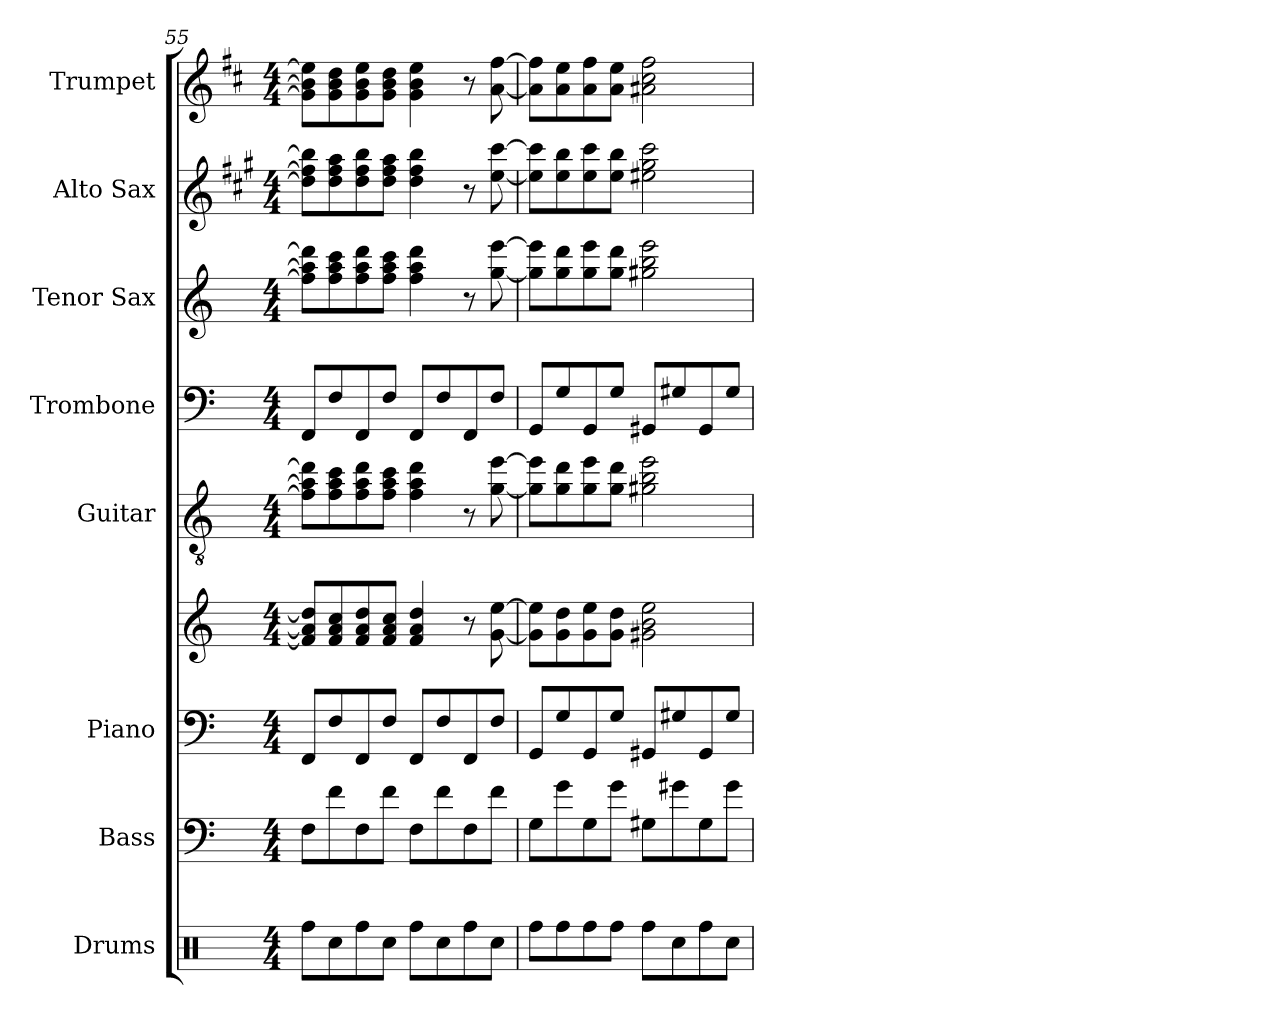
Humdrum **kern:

**kern	**kern	**kern	**kern	**kern	**kern	**kern	**kern	**kern
*part8	*part7	*part6	*part6	*part5	*part4	*part3	*part2	*part1
*staff9	*staff8	*staff7	*staff6	*staff5	*staff4	*staff3	*staff2	*staff1
*I"Drums	*I"Bass	*I"Piano	*	*I"Guitar	*I"Trombone	*I"Tenor Sax	*I"Alto Sax	*I"Trumpet
*I'Drums	*I'Bass	*I'Piano	*	*I'Gtr.	*I'Tbn.	*I'Tenor	*I'Alto	*I'Tpt.
!!LO:PB:g=z
*clefX	*clefF4	*clefF4	*clefG2	*clefGv2	*clefF4	*clefG2	*clefG2	*clefG2
*	*ITrd7c12	*	*	*	*	*ITrd8c14	*ITrd5c9	*ITrd1c2
*k[]	*k[]	*k[]	*k[]	*k[]	*k[]	*k[]	*k[]	*k[]
*M4/4	*M4/4	*M4/4	*M4/4	*M4/4	*M4/4	*M4/4	*M4/4	*M4/4
=55	=55	=55	=55	=55	=55	=55	=55	=55
8Rff\L	8FF\L	8FF/L	8f/] 8a/] 8dd/]L	8f\] 8a\] 8dd\]L	8FF/L	8f\] 8a\] 8dd\]L	8f\] 8a\] 8dd\]L	8f\] 8a\] 8dd\]L
8Rcc\	8F\	8F/	8f/ 8a/ 8cc/	8f\ 8a\ 8cc\	8F/	8f\ 8a\ 8cc\	8f\ 8a\ 8cc\	8f\ 8a\ 8cc\
8Rff\	8FF\	8FF/	8f/ 8a/ 8dd/	8f\ 8a\ 8dd\	8FF/	8f\ 8a\ 8dd\	8f\ 8a\ 8dd\	8f\ 8a\ 8dd\
8Rcc\J	8F\J	8F/J	8f/ 8a/ 8cc/J	8f\ 8a\ 8cc\J	8F/J	8f\ 8a\ 8cc\J	8f\ 8a\ 8cc\J	8f\ 8a\ 8cc\J
8Rff\L	8FF\L	8FF/L	4f/ 4a/ 4dd/	4f\ 4a\ 4dd\	8FF/L	4f\ 4a\ 4dd\	4f\ 4a\ 4dd\	4f\ 4a\ 4dd\
8Rcc\	8F\	8F/	.	.	8F/	.	.	.
8Rff\	8FF\	8FF/	8r	8r	8FF/	8r	8r	8r
8Rcc\J	8F\J	8F/J	[8g\ [8ee\	[8g\ [8ee\	8F/J	[8g\ [8ee\	[8g\ [8ee\	[8g\ [8ee\
=56	=56	=56	=56	=56	=56	=56	=56	=56
8Rff\L	8GG\L	8GG/L	8g\] 8ee\]L	8g\] 8ee\]L	8GG/L	8g\] 8ee\]L	8g\] 8ee\]L	8g\] 8ee\]L
8Rff\	8G\	8G/	8g\ 8dd\	8g\ 8dd\	8G/	8g\ 8dd\	8g\ 8dd\	8g\ 8dd\
8Rff\	8GG\	8GG/	8g\ 8ee\	8g\ 8ee\	8GG/	8g\ 8ee\	8g\ 8ee\	8g\ 8ee\
8Rff\J	8G\J	8G/J	8g\ 8dd\J	8g\ 8dd\J	8G/J	8g\ 8dd\J	8g\ 8dd\J	8g\ 8dd\J
8Rff\L	8GG#X\L	8GG#X/L	2g#X\ 2b\ 2ee\	2g#X\ 2b\ 2ee\	8GG#X/L	2g#X\ 2b\ 2ee\	2g#X\ 2b\ 2ee\	2g#X\ 2b\ 2ee\
8Rcc\	8G#X\	8G#X/	.	.	8G#X/	.	.	.
8Rff\	8GG#\	8GG#/	.	.	8GG#/	.	.	.
8Rcc\J	8G#\J	8G#/J	.	.	8G#/J	.	.	.
=	=	=	=	=	=	=	=	=
*-	*-	*-	*-	*-	*-	*-	*-	*-
